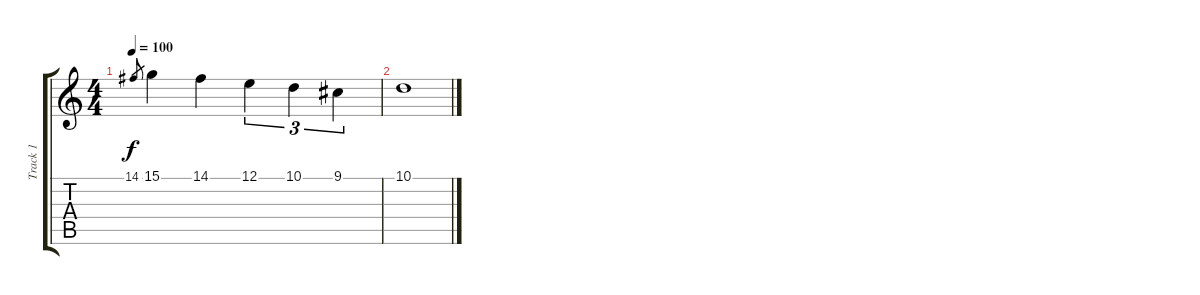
\track ("Track 1" "Track 1") {instrument violin}
\staff {score tabs}
\tuning (E4 B3 G3 D3 A2 E2) {hide}
\ts (4 4)
\tempo 100
\clef g2
\ks c
14.1.8{gr dy f} 15.1.4 14.1.4 12.1.4{tu (3 2)} 10.1.4{tu (3 2)} 9.1.4{tu (3 2)} |
10.1.1
